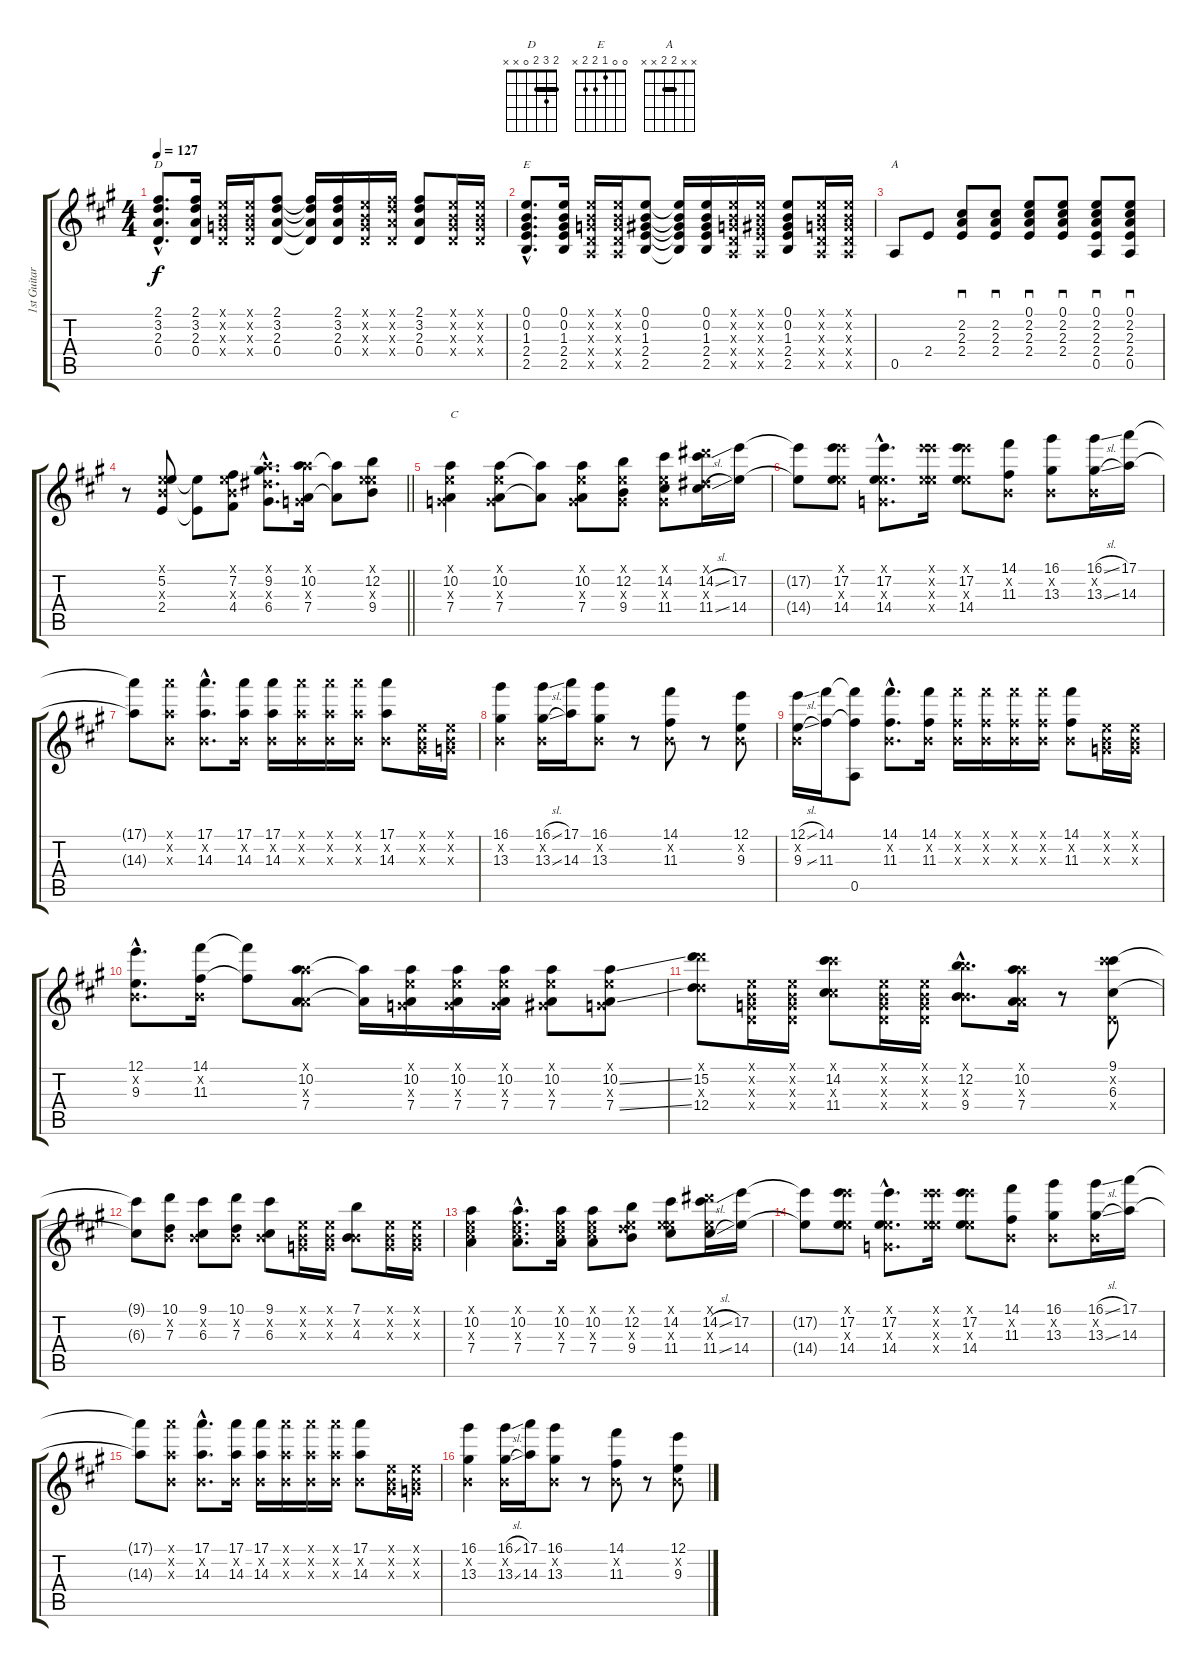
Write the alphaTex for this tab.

\track ("1st Guitar" "1st Guitar") {instrument acousticguitarsteel}
\staff {score tabs}
\tuning (E4 B3 G3 D3 A2 E2) {hide}
\chord ("D" 2 3 2 0 x x) {barre 2}
\chord ("E" 0 0 1 2 2 x)
\chord ("A" x x 2 2 x x) {barre 2}
\ts (4 4)
\tempo 127
\clef g2
\ks a
(2.1{hac} 3.2 2.3{hac} 0.4{hac}).8{d ch "D" dy f} (2.1 3.2 2.3 0.4).16 (0.1{x} 0.2{x} 0.3{x} 0.4{x}).16 (0.1{x} 0.2{x} 0.3{x} 0.4{x}).16 (2.1 3.2 2.3 0.4).8 (2.1{t} 3.2{t} 2.3{t} 0.4{t}).16 (2.1 3.2 2.3 0.4).16 (0.1{x} 0.2{x} 0.3{x} 0.4{x}).16 (2.1{x} 3.2{x} 2.3{x} 0.4{x}).16 (2.1 3.2 2.3 0.4).8 (0.1{x} 0.2{x} 0.3{x} 0.4{x}).16 (0.1{x} 0.2{x} 0.3{x} 0.4{x}).16 |
(0.1{hac} 0.2 1.3{hac} 2.4{hac} 2.5{hac}).8{d ch "E"} (0.1 0.2 1.3 2.4 2.5).16 (0.1{x} 0.2{x} 0.3{x} 0.4{x} 0.5{x}).16 (0.1{x} 0.2{x} 0.3{x} 0.4{x} 0.5{x}).16 (0.1 0.2 1.3 2.4 2.5).8 (0.1{t} 0.2{t} 1.3{t} 2.4{t} 2.5{t}).16 (0.1 0.2 1.3 2.4 2.5).16 (0.1{x} 0.2{x} 0.3{x} 0.4{x} 0.5{x}).16 (0.1{x} 0.2{x} 1.3{x} 2.4{x} 0.5{x}).16 (0.1 0.2 1.3 2.4 2.5).8 (0.1{x} 0.2{x} 0.3{x} 0.4{x} 0.5{x}).16 (0.1{x} 0.2{x} 0.3{x} 0.4{x} 0.5{x}).16 |
0.5.8{ch "A"} 2.4.8 (2.2 2.3 2.4).8{sd} (2.2 2.3 2.4).8{sd} (0.1 2.2 2.3 2.4).8{sd} (0.1 2.2 2.3 2.4).8{sd} (0.1 2.2 2.3 2.4 0.5).8{sd} (0.1 2.2 2.3 2.4 0.5).8{sd} |
\barLineRight lightlight
r.8{volume 14} (0.1{x} 5.2 4.3{x} 2.4).8 (5.2{t} 2.4{t}).8 (0.1{x} 7.2 4.3{x} 4.4).8 (5.1{hac x} 9.2{hac} 8.3{hac x} 6.4{hac}).8{d} (5.1{x} 10.2 0.3{x} 7.4).16 (10.2{t} 7.4{t}).8 (0.1{x} 12.2 9.3{x} 9.4).8 |
(0.1{x} 10.2 0.3{x} 7.4).4{txt "C"} (0.1{x} 10.2 0.3{x} 7.4).8 (10.2{t} 7.4{t}).8 (0.1{x} 10.2 0.3{x} 7.4).8 (0.1{x} 12.2 0.3{x} 9.4).8 (0.1{x} 14.2 0.3{x} 11.4).8 (11.1{x} 14.2{sl} 8.3{x} 11.4{sl}).16 (17.2 14.4).16 |
(17.2{t} 14.4{t}).8 (12.1{x} 17.2 9.3{x} 14.4).8 (0.1{hac x} 17.2{hac} 0.3{hac x} 14.4{hac}).8{d} (12.1{x} 17.2{x} 9.3{x} 14.4{x}).16 (12.1{x} 17.2 9.3{x} 14.4).8 (14.1 0.2{x} 11.3).8 (16.1 0.2{x} 13.3).8 (16.1{sl} 0.2{x} 13.3{sl}).16 (17.1 14.3).16 |
(17.1{t} 14.3{t}).8 (17.1{x} 0.2{x} 14.3{x}).8 (17.1{hac} 0.2{hac x} 14.3{hac}).8{d} (17.1 0.2{x} 14.3).16 (17.1 0.2{x} 14.3).16 (17.1{x} 0.2{x} 14.3{x}).16 (17.1{x} 0.2{x} 14.3{x}).16 (17.1{x} 0.2{x} 14.3{x}).16 (17.1 0.2{x} 14.3).8 (0.1{x} 0.2{x} 1.3{x}).16 (0.1{x} 0.2{x} 0.3{x}).16 |
(16.1 0.2{x} 13.3).4 (16.1{sl} 0.2{x} 13.3{sl}).16 (17.1 14.3).16 (16.1 0.2{x} 13.3).8 r.8 (14.1 0.2{x} 11.3).8 r.8 (12.1 0.2{x} 9.3).8 |
(12.1{sl} 0.2{x} 9.3{sl}).16 (14.1 11.3).16 (14.1{t} 11.3{t} 0.5).8 (14.1{hac} 0.2{hac x} 11.3{hac}).8{d} (14.1 0.2{x} 11.3).16 (14.1{x} 0.2{x} 11.3{x}).16 (14.1{x} 0.2{x} 11.3{x}).16 (14.1{x} 0.2{x} 11.3{x}).16 (14.1{x} 0.2{x} 11.3{x}).16 (14.1 0.2{x} 11.3).8 (0.1{x} 0.2{x} 0.3{x}).16 (0.1{x} 0.2{x} 0.3{x}).16 |
(12.1{hac} 0.2{hac x} 9.3{hac}).8{d} (14.1 0.2{x} 11.3).16 (14.1{t} 11.3{t}).8 (5.1{x} 10.2 2.3{x} 7.4).8 (10.2{t} 7.4{t}).16 (0.1{x} 10.2 0.3{x} 7.4).16 (0.1{x} 10.2 0.3{x} 7.4).16 (0.1{x} 10.2 0.3{x} 7.4).16 (0.1{x} 10.2 1.3{x} 7.4).8 (0.1{x} 10.2{ss} 0.3{x} 7.4{ss}).8 |
(10.1{x} 15.2 7.3{x} 12.4).8 (0.1{x} 0.2{x} 0.3{x} 0.4{x}).16 (0.1{x} 0.2{x} 0.3{x} 0.4{x}).16 (9.1{x} 14.2 6.3{x} 11.4).8 (0.1{x} 0.2{x} 0.3{x} 0.4{x}).16 (0.1{x} 0.2{x} 0.3{x} 0.4{x}).16 (7.1{hac x} 12.2{hac} 4.3{hac x} 9.4{hac}).8{d} (5.1{x} 10.2 2.3{x} 7.4).16 r.8 (9.1 14.2{x} 6.3 0.4{x}).8 |
(9.1{t} 6.3{t}).8 (10.1 0.2{x} 7.3).8 (9.1 0.2{x} 6.3).8 (10.1 0.2{x} 7.3).8 (9.1 0.2{x} 6.3).8 (0.1{x} 0.2{x} 0.3{x}).16 (0.1{x} 0.2{x} 0.3{x}).16 (7.1 0.2{x} 4.3).8 (0.1{x} 0.2{x} 0.3{x}).16 (0.1{x} 0.2{x} 0.3{x}).16 |
(0.1{x} 10.2 6.3{x} 7.4).4 (0.1{hac x} 10.2{hac} 6.3{hac x} 7.4{hac}).8{d} (0.1{x} 10.2 6.3{x} 7.4).16 (0.1{x} 10.2 6.3{x} 7.4).8 (0.1{x} 12.2 7.3{x} 9.4).8 (0.1{x} 14.2 9.3{x} 11.4).8 (11.1{x} 14.2{sl} 9.3{x} 11.4{sl}).16 (17.2 14.4).16 |
(17.2{t} 14.4{t}).8 (12.1{x} 17.2 9.3{x} 14.4).8 (0.1{hac x} 17.2{hac} 0.3{hac x} 14.4{hac}).8{d} (12.1{x} 17.2{x} 9.3{x} 14.4{x}).16 (12.1{x} 17.2 9.3{x} 14.4).8 (14.1 0.2{x} 11.3).8 (16.1 0.2{x} 13.3).8 (16.1{sl} 0.2{x} 13.3{sl}).16 (17.1 14.3).16 |
(17.1{t} 14.3{t}).8 (17.1{x} 0.2{x} 14.3{x}).8 (17.1{hac} 0.2{hac x} 14.3{hac}).8{d} (17.1 0.2{x} 14.3).16 (17.1 0.2{x} 14.3).16 (17.1{x} 0.2{x} 14.3{x}).16 (17.1{x} 0.2{x} 14.3{x}).16 (17.1{x} 0.2{x} 14.3{x}).16 (17.1 0.2{x} 14.3).8 (0.1{x} 0.2{x} 1.3{x}).16 (0.1{x} 0.2{x} 0.3{x}).16 |
(16.1 0.2{x} 13.3).4 (16.1{sl} 0.2{x} 13.3{sl}).16 (17.1 14.3).16 (16.1 0.2{x} 13.3).8 r.8 (14.1 0.2{x} 11.3).8 r.8 (12.1 0.2{x} 9.3).8
